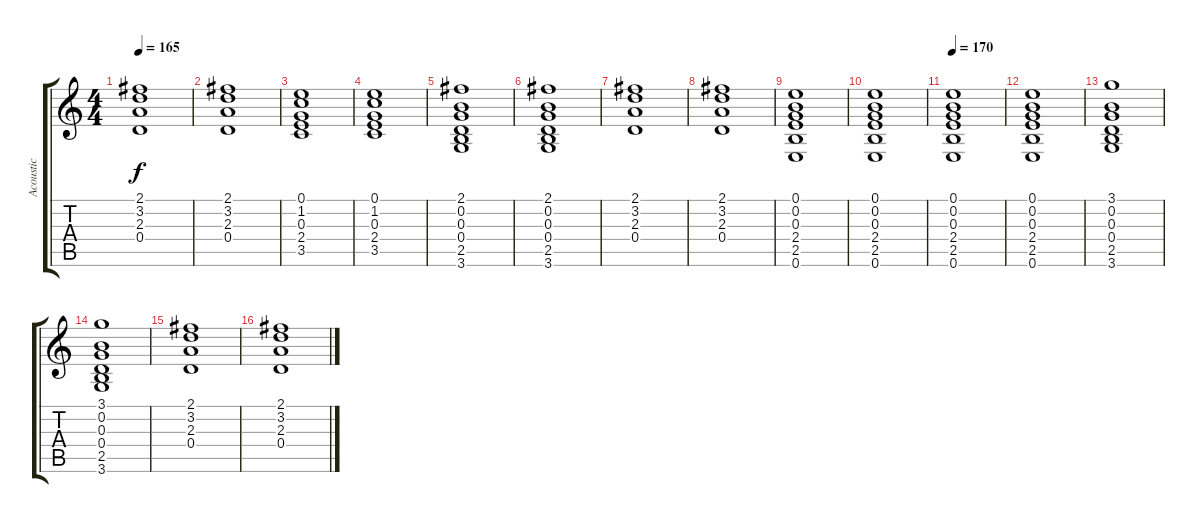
\track ("Acoustic" "Acoustic") {instrument acousticguitarsteel}
\staff {score tabs}
\tuning (E4 B3 G3 D3 A2 E2) {hide}
\ts (4 4)
\tempo 165
\clef g2
\ks c
(2.1 3.2 2.3 0.4).1{dy f} |
(2.1 3.2 2.3 0.4).1 |
(0.1 1.2 0.3 2.4 3.5).1 |
(0.1 1.2 0.3 2.4 3.5).1 |
(2.1 0.2 0.3 0.4 2.5 3.6).1 |
(2.1 0.2 0.3 0.4 2.5 3.6).1 |
(2.1 3.2 2.3 0.4).1 |
(2.1 3.2 2.3 0.4).1 |
(0.1 0.2 0.3 2.4 2.5 0.6).1 |
(0.1 0.2 0.3 2.4 2.5 0.6).1 |
\tempo 170
(0.1 0.2 0.3 2.4 2.5 0.6).1 |
(0.1 0.2 0.3 2.4 2.5 0.6).1 |
(3.1 0.2 0.3 0.4 2.5 3.6).1 |
(3.1 0.2 0.3 0.4 2.5 3.6).1 |
(2.1 3.2 2.3 0.4).1 |
(2.1 3.2 2.3 0.4).1
